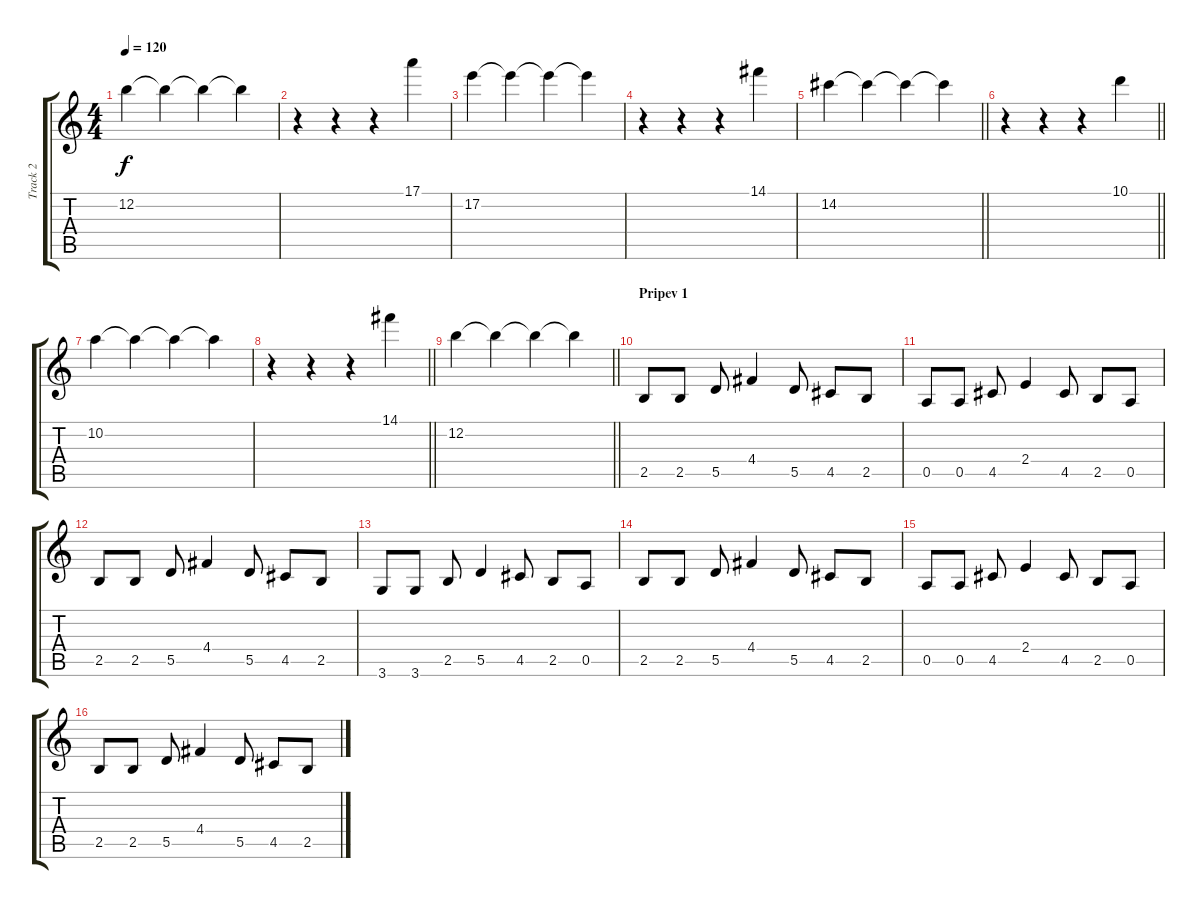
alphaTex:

\track ("Track 2" "Track 2") {instrument acousticguitarsteel}
\staff {score tabs}
\tuning (E4 B3 G3 D3 A2 E2) {hide}
\ts (4 4)
\tempo 120
\clef g2
\ks c
12.2.4{dy f} 12.2{t}.4 12.2{t}.4 12.2{t}.4 |
r.4 r.4 r.4 17.1.4 |
17.2.4 17.2{t}.4 17.2{t}.4 17.2{t}.4 |
r.4 r.4 r.4 14.1.4 |
\barLineRight lightlight
14.2.4 14.2{t}.4 14.2{t}.4 14.2{t}.4 |
\barLineRight lightlight
r.4 r.4 r.4 10.1.4 |
10.2.4 10.2{t}.4 10.2{t}.4 10.2{t}.4 |
\barLineRight lightlight
r.4 r.4 r.4 14.1.4 |
\barLineRight lightlight
12.2.4 12.2{t}.4 12.2{t}.4 12.2{t}.4 |
\section ("" "Pripev 1")
2.5.8 2.5.8 5.5.8 4.4.4 5.5.8 4.5.8 2.5.8 |
0.5.8 0.5.8 4.5.8 2.4.4 4.5.8 2.5.8 0.5.8 |
2.5.8 2.5.8 5.5.8 4.4.4 5.5.8 4.5.8 2.5.8 |
3.6.8 3.6.8 2.5.8 5.5.4 4.5.8 2.5.8 0.5.8 |
2.5.8 2.5.8 5.5.8 4.4.4 5.5.8 4.5.8 2.5.8 |
0.5.8 0.5.8 4.5.8 2.4.4 4.5.8 2.5.8 0.5.8 |
2.5.8 2.5.8 5.5.8 4.4.4 5.5.8 4.5.8 2.5.8
